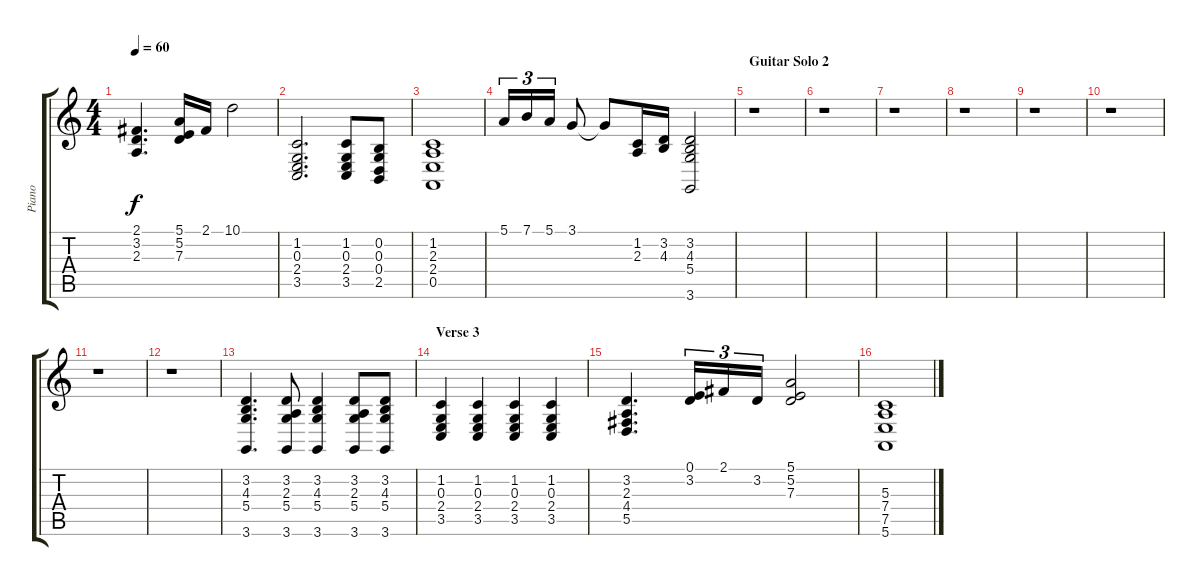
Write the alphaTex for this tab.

\track ("Piano" "Piano") {instrument acousticgrandpiano}
\staff {score tabs}
\tuning (E4 B3 G3 D3 A2 E2) {hide}
\ts (4 4)
\tempo 60
\clef g2
\ks c
(2.1 3.2 2.3).4{d dy f} (5.1 5.2 7.3).16 2.1.16 10.1.2 |
(1.2 0.3 2.4 3.5).2{d} (1.2 0.3 2.4 3.5).8 (0.2 0.3 0.4 2.5).8 |
(1.2 2.3 2.4 0.5).1 |
5.1.16{tu (3 2)} 7.1.16{tu (3 2)} 5.1.16{tu (3 2)} 3.1.8 3.1{t}.8 (1.2 2.3).16 (3.2 4.3).16 (3.2 4.3 5.4 3.6).2 |
\section ("" "Guitar Solo 2")
r.1 |
r.1 |
r.1 |
r.1 |
r.1 |
r.1 |
r.1 |
r.1 |
(3.2 4.3 5.4 3.6).4{d} (3.2 2.3 5.4 3.6).8 (3.2 4.3 5.4 3.6).4 (3.2 2.3 5.4 3.6).8 (3.2 4.3 5.4 3.6).8 |
\section ("" "Verse 3")
(1.2 0.3 2.4 3.5).4 (1.2 0.3 2.4 3.5).4 (1.2 0.3 2.4 3.5).4 (1.2 0.3 2.4 3.5).4 |
(3.2 2.3 4.4 5.5).4{d} (0.1 3.2).16{tu (3 2)} 2.1.16{tu (3 2)} 3.2.16{tu (3 2)} (5.1 5.2 7.3).2 |
(5.3 7.4 7.5 5.6).1
